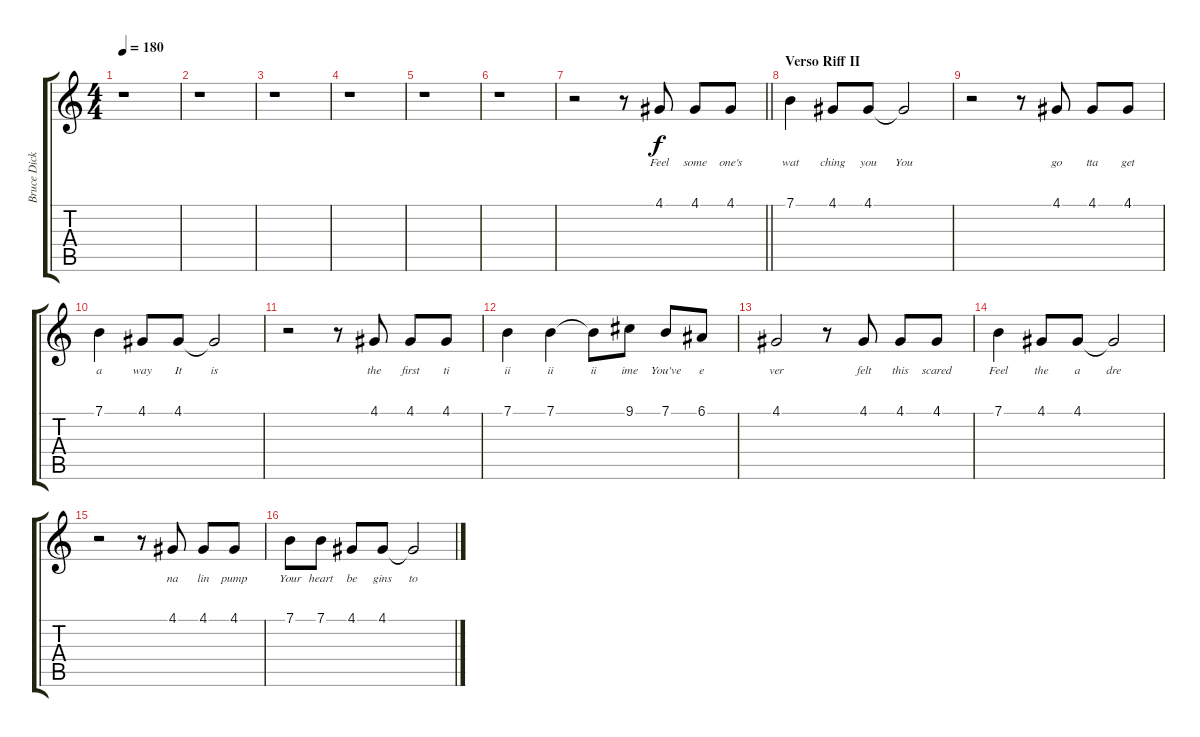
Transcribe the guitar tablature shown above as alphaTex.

\track ("Bruce Dickinson" "Bruce Dick") {instrument lead2sawtooth}
\staff {score tabs}
\tuning (E4 B3 G3 D3 A2 E2) {hide}
\ts (4 4)
\tempo 180
\clef g2
\ks c
r.1{dy f} |
r.1 |
r.1 |
r.1 |
r.1 |
r.1 |
\barLineRight lightlight
r.2 r.8 4.1.8{lyrics (0 "Feel") lyrics (1 "") lyrics (2 "") lyrics (3 "") lyrics (4 "")} 4.1.8{lyrics (0 "some") lyrics (1 "") lyrics (2 "") lyrics (3 "") lyrics (4 "")} 4.1.8{lyrics (0 "one's") lyrics (1 "") lyrics (2 "") lyrics (3 "") lyrics (4 "")} |
\section ("" "Verso Riff II")
7.1.4{lyrics (0 "wat") lyrics (1 "") lyrics (2 "") lyrics (3 "") lyrics (4 "")} 4.1.8{lyrics (0 "ching") lyrics (1 "") lyrics (2 "") lyrics (3 "") lyrics (4 "")} 4.1.8{lyrics (0 "you") lyrics (1 "") lyrics (2 "") lyrics (3 "") lyrics (4 "")} 4.1{t}.2{lyrics (0 "You") lyrics (1 "") lyrics (2 "") lyrics (3 "") lyrics (4 "")} |
r.2 r.8 4.1.8{lyrics (0 "go") lyrics (1 "") lyrics (2 "") lyrics (3 "") lyrics (4 "")} 4.1.8{lyrics (0 "tta") lyrics (1 "") lyrics (2 "") lyrics (3 "") lyrics (4 "")} 4.1.8{lyrics (0 "get") lyrics (1 "") lyrics (2 "") lyrics (3 "") lyrics (4 "")} |
7.1.4{lyrics (0 "a") lyrics (1 "") lyrics (2 "") lyrics (3 "") lyrics (4 "")} 4.1.8{lyrics (0 "way") lyrics (1 "") lyrics (2 "") lyrics (3 "") lyrics (4 "")} 4.1.8{lyrics (0 "It") lyrics (1 "") lyrics (2 "") lyrics (3 "") lyrics (4 "")} 4.1{t}.2{lyrics (0 "is") lyrics (1 "") lyrics (2 "") lyrics (3 "") lyrics (4 "")} |
r.2 r.8 4.1.8{lyrics (0 "the") lyrics (1 "") lyrics (2 "") lyrics (3 "") lyrics (4 "")} 4.1.8{lyrics (0 "first") lyrics (1 "") lyrics (2 "") lyrics (3 "") lyrics (4 "")} 4.1.8{lyrics (0 "ti") lyrics (1 "") lyrics (2 "") lyrics (3 "") lyrics (4 "")} |
7.1.4{lyrics (0 "ii") lyrics (1 "") lyrics (2 "") lyrics (3 "") lyrics (4 "")} 7.1.4{lyrics (0 "ii") lyrics (1 "") lyrics (2 "") lyrics (3 "") lyrics (4 "")} 7.1{t}.8{lyrics (0 "ii") lyrics (1 "") lyrics (2 "") lyrics (3 "") lyrics (4 "")} 9.1.8{lyrics (0 "ime") lyrics (1 "") lyrics (2 "") lyrics (3 "") lyrics (4 "")} 7.1.8{lyrics (0 "You've") lyrics (1 "") lyrics (2 "") lyrics (3 "") lyrics (4 "")} 6.1.8{lyrics (0 "e") lyrics (1 "") lyrics (2 "") lyrics (3 "") lyrics (4 "")} |
4.1.2{lyrics (0 "ver") lyrics (1 "") lyrics (2 "") lyrics (3 "") lyrics (4 "")} r.8 4.1.8{lyrics (0 "felt") lyrics (1 "") lyrics (2 "") lyrics (3 "") lyrics (4 "")} 4.1.8{lyrics (0 "this") lyrics (1 "") lyrics (2 "") lyrics (3 "") lyrics (4 "")} 4.1.8{lyrics (0 "scared") lyrics (1 "") lyrics (2 "") lyrics (3 "") lyrics (4 "")} |
7.1.4{lyrics (0 "Feel") lyrics (1 "") lyrics (2 "") lyrics (3 "") lyrics (4 "")} 4.1.8{lyrics (0 "the") lyrics (1 "") lyrics (2 "") lyrics (3 "") lyrics (4 "")} 4.1.8{lyrics (0 "a") lyrics (1 "") lyrics (2 "") lyrics (3 "") lyrics (4 "")} 4.1{t}.2{lyrics (0 "dre") lyrics (1 "") lyrics (2 "") lyrics (3 "") lyrics (4 "")} |
r.2 r.8 4.1.8{lyrics (0 "na") lyrics (1 "") lyrics (2 "") lyrics (3 "") lyrics (4 "")} 4.1.8{lyrics (0 "lin") lyrics (1 "") lyrics (2 "") lyrics (3 "") lyrics (4 "")} 4.1.8{lyrics (0 "pump") lyrics (1 "") lyrics (2 "") lyrics (3 "") lyrics (4 "")} |
7.1.8{lyrics (0 "Your") lyrics (1 "") lyrics (2 "") lyrics (3 "") lyrics (4 "")} 7.1.8{lyrics (0 "heart") lyrics (1 "") lyrics (2 "") lyrics (3 "") lyrics (4 "")} 4.1.8{lyrics (0 "be") lyrics (1 "") lyrics (2 "") lyrics (3 "") lyrics (4 "")} 4.1.8{lyrics (0 "gins") lyrics (1 "") lyrics (2 "") lyrics (3 "") lyrics (4 "")} 4.1{t}.2{lyrics (0 "to") lyrics (1 "") lyrics (2 "") lyrics (3 "") lyrics (4 "")}
